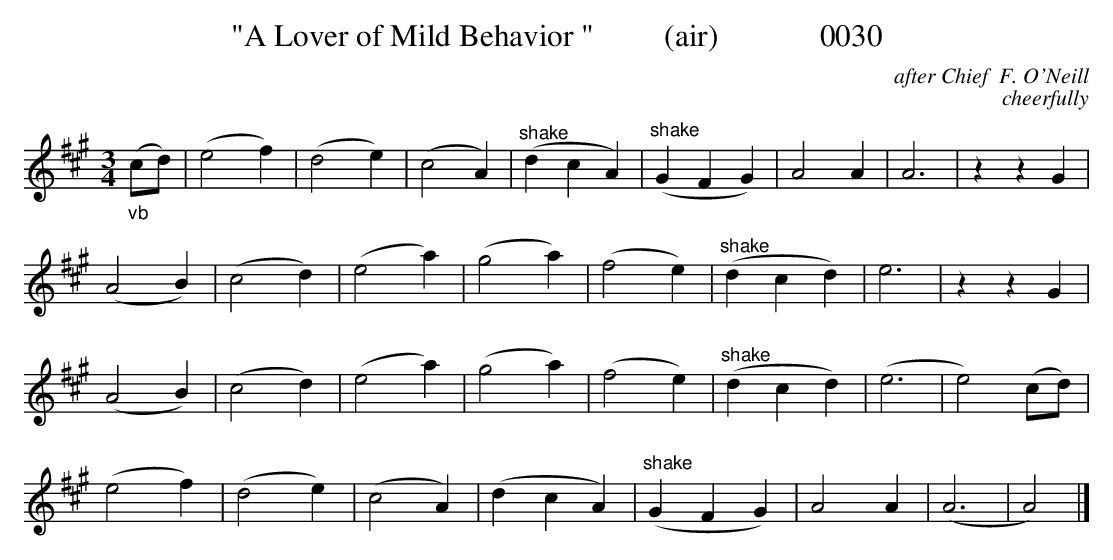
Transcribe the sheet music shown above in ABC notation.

X:1
T: "A Lover of Mild Behavior "         (air)             0030
C:after Chief  F. O'Neill
C:cheerfully
M:3/4
L:1/8
K:A
"_vb"(cd)|(e4f2)|(d4e2)|(c4A2)|"^shake"(d2c2A2)|"^shake"(G2F2G2)|A4A2|A6|z2z2G2|
(A4B2)|(c4d2)|(e4a2)|(g4a2)|(f4e2)|"^shake"(d2c2d2)|e6|z2z2G2|
(A4B2)|(c4d2)|(e4a2)|(g4a2)|(f4e2)|"^shake"(d2c2d2)|(e6|e4)(cd)|
(e4f2)|(d4e2)|(c4A2)|(d2c2A2)|"^shake"(G2F2G2)|A4A2|(A6|A4)|]
